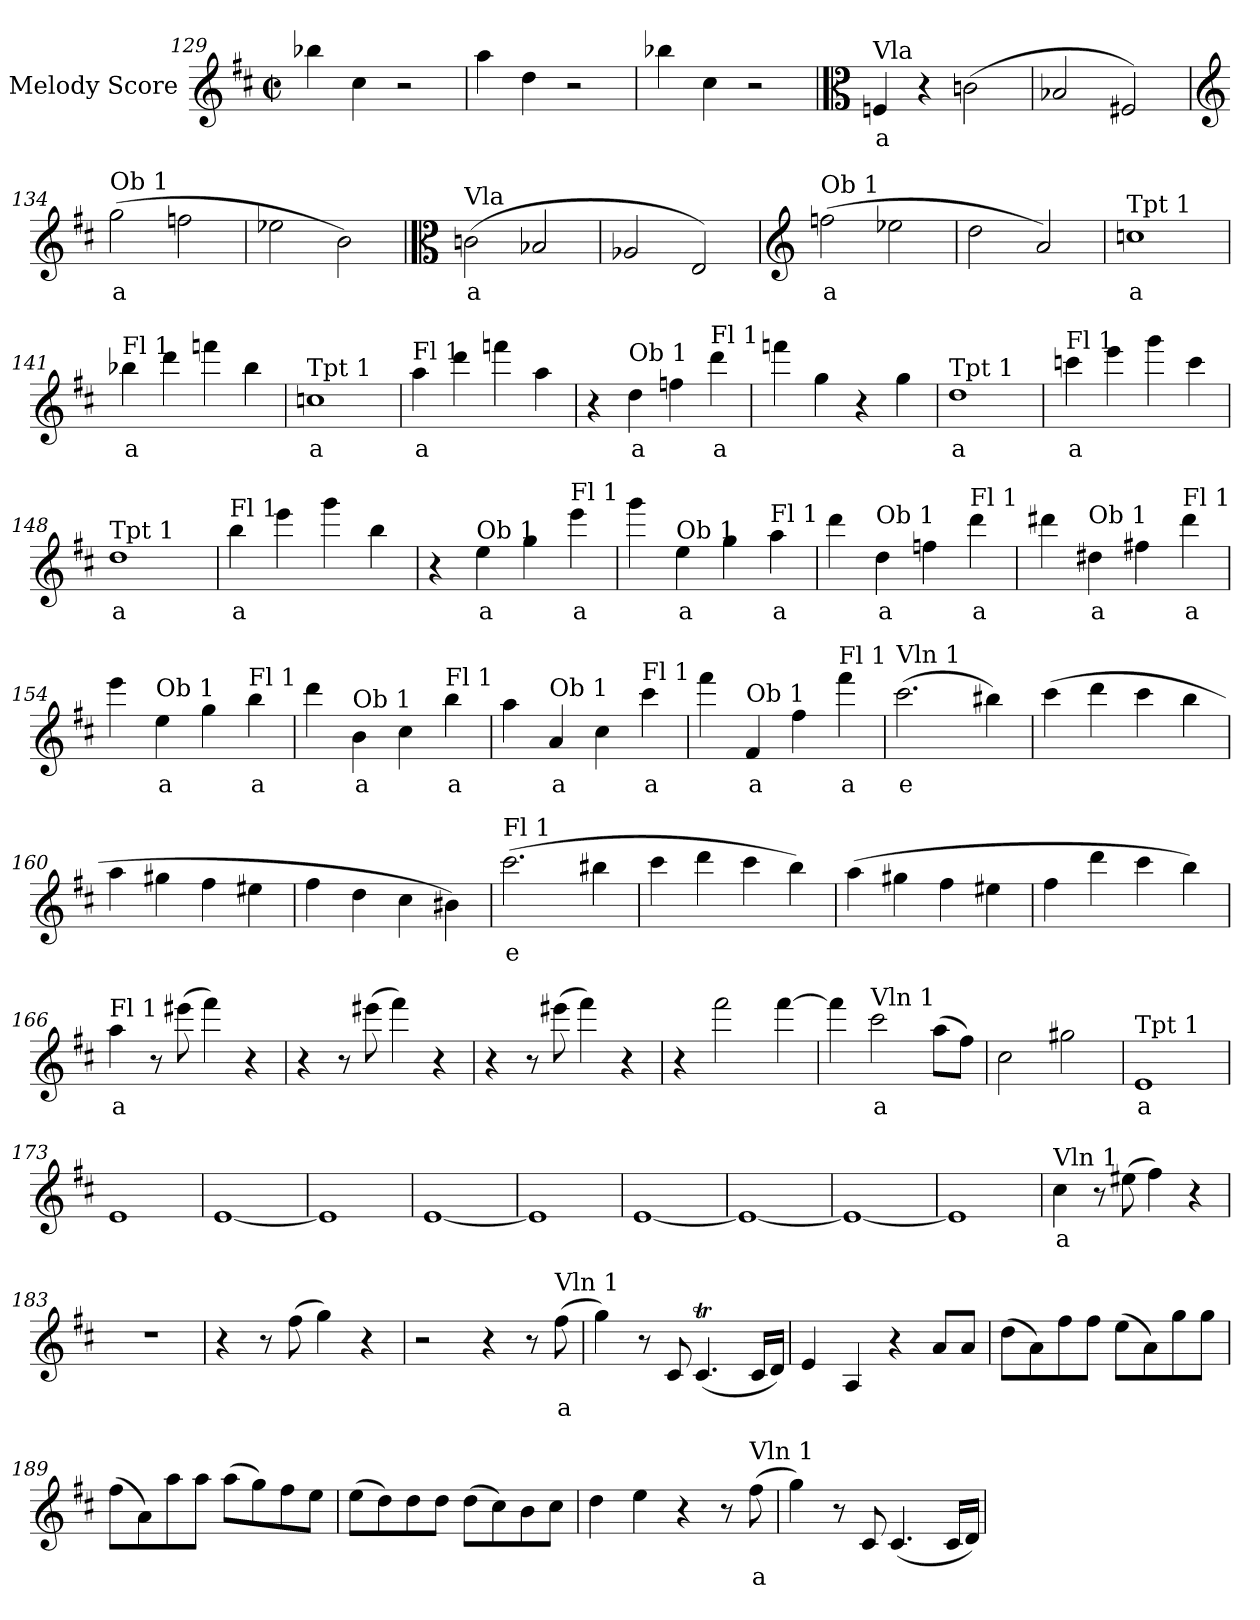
**kern	**text
*part1	*part1
*staff1	*staff1
*I"Melody Score	*
*clefG2	*
*k[f#c#]	*
*M2/2	*
*met(c|)	*
=129	=129
4bb-X\	.
4cc#\	.
2r	.
=130	=130
4aa\	.
4dd\	.
2r	.
=131	=131
4bb-X\	.
4cc#\	.
2r	.
=132	=132
*clefC3	*
!LO:TX:a:t=Vla	!
!	!LO:LY:b:color=#FF0000
4Fn/	a
4r	.
(2cn\	.
=133	=133
2B-X/	.
2F#X/)	.
=134	=134
*clefG2	*
!LO:TX:a:t=Ob 1	!
!	!LO:LY:b:color=#FF0000
(2gg\	a
2ffn\	.
=135	=135
2ee-X\	.
2b\)	.
=136	=136
*clefC3	*
!LO:TX:a:t=Vla	!
!	!LO:LY:b:color=#FF0000
(2cn\	a
2B-X/	.
=137	=137
2A-X/	.
2E/)	.
=138	=138
*clefG2	*
!LO:TX:a:t=Ob 1	!
!	!LO:LY:b:color=#FF0000
(2ffn\	a
2ee-X\	.
=139	=139
2dd\	.
2a/)	.
=140	=140
!LO:TX:a:t=Tpt 1	!
!	!LO:LY:b:color=#FF0000
1cc	a
=141	=141
!LO:TX:a:t=Fl 1	!
!	!LO:LY:b:color=#FF0000
4bb-X\	a
4ddd\	.
4fffn\	.
4bb-\	.
=142	=142
!LO:TX:a:t=Tpt 1	!
!	!LO:LY:b:color=#FF0000
1cc	a
=143	=143
!LO:TX:a:t=Fl 1	!
!	!LO:LY:b:color=#FF0000
4aa\	a
4ddd\	.
4fffn\	.
4aa\	.
=144	=144
4r	.
!LO:TX:a:t=Ob 1	!
!	!LO:LY:b:color=#FF0000
4dd\	a
4ffn\	.
!LO:TX:a:t=Fl 1	!
!	!LO:LY:b:color=#FF0000
4ddd\	a
=145	=145
4fffn\	.
4gg\	.
4r	.
4gg\	.
=146	=146
!LO:TX:a:t=Tpt 1	!
!	!LO:LY:b:color=#FF0000
1dd	a
=147	=147
!LO:TX:a:t=Fl 1	!
!	!LO:LY:b:color=#FF0000
4cccn\	a
4eee\	.
4ggg\	.
4ccc\	.
=148	=148
!LO:TX:a:t=Tpt 1	!
!	!LO:LY:b:color=#FF0000
1dd	a
=149	=149
!LO:TX:a:t=Fl 1	!
!	!LO:LY:b:color=#FF0000
4bb\	a
4eee\	.
4ggg\	.
4bb\	.
=150	=150
4r	.
!LO:TX:a:t=Ob 1	!
!	!LO:LY:b:color=#FF0000
4ee\	a
4gg\	.
!LO:TX:a:t=Fl 1	!
!	!LO:LY:b:color=#FF0000
4eee\	a
=151	=151
4ggg\	.
!LO:TX:a:t=Ob 1	!
!	!LO:LY:b:color=#FF0000
4ee\	a
4gg\	.
!LO:TX:a:t=Fl 1	!
!	!LO:LY:b:color=#FF0000
4aa\	a
=152	=152
4ddd\	.
!LO:TX:a:t=Ob 1	!
!	!LO:LY:b:color=#FF0000
4dd\	a
4ffn\	.
!LO:TX:a:t=Fl 1	!
!	!LO:LY:b:color=#FF0000
4ddd\	a
=153	=153
4ddd#X\	.
!LO:TX:a:t=Ob 1	!
!	!LO:LY:b:color=#FF0000
4dd#X\	a
4ff#X\	.
!LO:TX:a:t=Fl 1	!
!	!LO:LY:b:color=#FF0000
4ddd#\	a
=154	=154
4eee\	.
!LO:TX:a:t=Ob 1	!
!	!LO:LY:b:color=#FF0000
4ee\	a
4gg\	.
!LO:TX:a:t=Fl 1	!
!	!LO:LY:b:color=#FF0000
4bb\	a
=155	=155
4ddd\	.
!LO:TX:a:t=Ob 1	!
!	!LO:LY:b:color=#FF0000
4b\	a
4cc#\	.
!LO:TX:a:t=Fl 1	!
!	!LO:LY:b:color=#FF0000
4bb\	a
=156	=156
4aa\	.
!LO:TX:a:t=Ob 1	!
!	!LO:LY:b:color=#FF0000
4a/	a
4cc#\	.
!LO:TX:a:t=Fl 1	!
!	!LO:LY:b:color=#FF0000
4ccc#\	a
=157	=157
4fff#\	.
!LO:TX:a:t=Ob 1	!
!	!LO:LY:b:color=#FF0000
4f#/	a
4ff#\	.
!LO:TX:a:t=Fl 1	!
!	!LO:LY:b:color=#FF0000
4fff#\	a
=158	=158
!LO:TX:a:t=Vln 1	!
!	!LO:LY:b:color=#FF0000
(2.ccc#\	e
4bb#X\)	.
=159	=159
(4ccc#\	.
4ddd\	.
4ccc#\	.
4bb\	.
=160	=160
4aa\	.
4gg#X\	.
4ff#\	.
4ee#X\	.
=161	=161
4ff#\	.
4dd\	.
4cc#\	.
4b#X\)	.
=162	=162
!LO:TX:a:t=Fl 1	!
!	!LO:LY:b:color=#FF0000
(2.ccc#\	e
4bb#X\	.
=163	=163
4ccc#\	.
4ddd\	.
4ccc#\	.
4bb\)	.
=164	=164
(4aa\	.
4gg#X\	.
4ff#\	.
4ee#X\	.
=165	=165
4ff#\	.
4ddd\	.
4ccc#\	.
4bb\)	.
=166	=166
!LO:TX:a:t=Fl 1	!
!	!LO:LY:b:color=#FF0000
4aa\	a
8r	.
(8eee#X\	.
4fff#\)	.
4r	.
=167	=167
4r	.
8r	.
(8eee#X\	.
4fff#\)	.
4r	.
=168	=168
4r	.
8r	.
(8eee#X\	.
4fff#\)	.
4r	.
=169	=169
4r	.
2fff#\	.
[4fff#\	.
=170	=170
4fff#\]	.
!LO:TX:a:t=Vln 1	!
!	!LO:LY:b:color=#FF0000
2ccc#\	a
(8aa\L	.
8ff#\J)	.
=171	=171
2cc#\	.
2gg#X\	.
=172	=172
!LO:TX:a:t=Tpt 1	!
!	!LO:LY:b:color=#FF0000
1e	a
=173	=173
1e	.
=174	=174
[1e	.
=175	=175
1e]	.
=176	=176
[1e	.
=177	=177
1e]	.
=178	=178
[1e	.
=179	=179
1e_	.
=180	=180
1e_	.
=181	=181
1e]	.
=182	=182
!LO:TX:a:t=Vln 1	!
!	!LO:LY:b:color=#FF0000
4cc#\	a
8r	.
(8ee#X\	.
4ff#\)	.
4r	.
=183	=183
1r	.
=184	=184
4r	.
8r	.
(8ff#\	.
4gg\)	.
4r	.
=185	=185
2r	.
4r	.
8r	.
!LO:TX:a:t=Vln 1	!
!	!LO:LY:b:color=#FF0000
(8ff#\	a
=186	=186
4gg\)	.
8r	.
8c#/	.
(4.c#t/	.
16c#/LL	.
16d/JJ)	.
=187	=187
4e/	.
4A/	.
4r	.
8a/L	.
8a/J	.
=188	=188
(8dd\L	.
8a\)	.
8ff#\	.
8ff#\J	.
(8ee\L	.
8a\)	.
8gg\	.
8gg\J	.
=189	=189
(8ff#\L	.
8a\)	.
8aa\	.
8aa\J	.
(8aa\L	.
8gg\)	.
8ff#\	.
8ee\J	.
=190	=190
(8ee\L	.
8dd\)	.
8dd\	.
8dd\J	.
(8dd\L	.
8cc#\)	.
8b\	.
8cc#\J	.
=191	=191
4dd\	.
4ee\	.
4r	.
8r	.
!LO:TX:a:t=Vln 1	!
!	!LO:LY:b:color=#FF0000
(8ff#\	a
=192	=192
4gg\)	.
8r	.
8c#/	.
(4.c#/	.
16c#/LL	.
16d/JJ)	.
=	=
*-	*-
